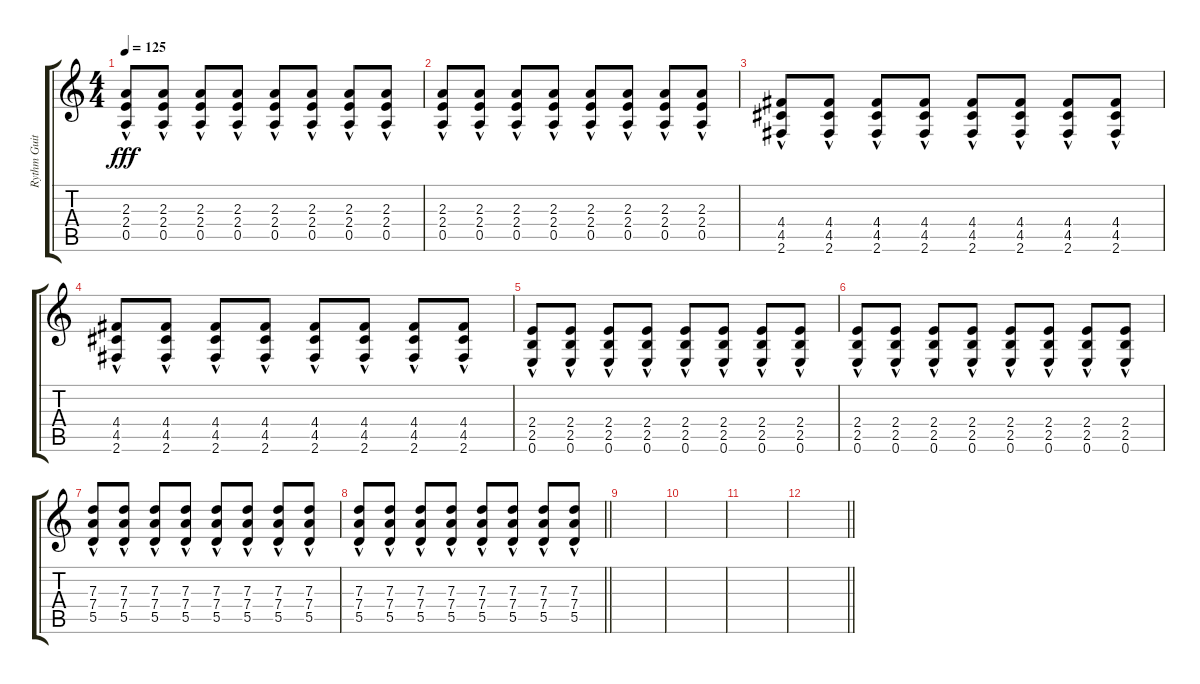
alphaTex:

\track ("Rythm Guitar #1" "Rythm Guit") {instrument overdrivenguitar}
\staff {score tabs}
\tuning (E4 B3 G3 D3 A2 E2) {hide}
\ts (4 4)
\tempo 125
\clef g2
\ks c
(2.3 2.4 0.5{hac}).8{dy fff} (2.3 2.4 0.5{hac}).8 (2.3 2.4 0.5{hac}).8 (2.3 2.4 0.5{hac}).8 (2.3 2.4 0.5{hac}).8 (2.3 2.4 0.5{hac}).8 (2.3 2.4 0.5{hac}).8 (2.3 2.4 0.5{hac}).8 |
(2.3 2.4 0.5{hac}).8 (2.3 2.4 0.5{hac}).8 (2.3 2.4 0.5{hac}).8 (2.3 2.4 0.5{hac}).8 (2.3 2.4 0.5{hac}).8 (2.3 2.4 0.5{hac}).8 (2.3 2.4 0.5{hac}).8 (2.3 2.4 0.5{hac}).8 |
(4.4 4.5{hac} 2.6).8 (4.4 4.5{hac} 2.6).8 (4.4 4.5{hac} 2.6).8 (4.4 4.5{hac} 2.6).8 (4.4 4.5{hac} 2.6).8 (4.4 4.5{hac} 2.6).8 (4.4 4.5{hac} 2.6).8 (4.4 4.5{hac} 2.6).8 |
(4.4 4.5{hac} 2.6).8 (4.4 4.5{hac} 2.6).8 (4.4 4.5{hac} 2.6).8 (4.4 4.5{hac} 2.6).8 (4.4 4.5{hac} 2.6).8 (4.4 4.5{hac} 2.6).8 (4.4 4.5{hac} 2.6).8 (4.4 4.5{hac} 2.6).8 |
(2.4{hac} 2.5 0.6).8 (2.4{hac} 2.5 0.6).8 (2.4{hac} 2.5 0.6).8 (2.4{hac} 2.5 0.6).8 (2.4{hac} 2.5 0.6).8 (2.4{hac} 2.5 0.6).8 (2.4{hac} 2.5 0.6).8 (2.4{hac} 2.5 0.6).8 |
(2.4{hac} 2.5 0.6).8 (2.4{hac} 2.5 0.6).8 (2.4{hac} 2.5 0.6).8 (2.4{hac} 2.5 0.6).8 (2.4{hac} 2.5 0.6).8 (2.4{hac} 2.5 0.6).8 (2.4{hac} 2.5 0.6).8 (2.4{hac} 2.5 0.6).8 |
(7.3 7.4{hac} 5.5).8 (7.3 7.4{hac} 5.5).8 (7.3 7.4{hac} 5.5).8 (7.3 7.4{hac} 5.5).8 (7.3 7.4{hac} 5.5).8 (7.3 7.4{hac} 5.5).8 (7.3 7.4{hac} 5.5).8 (7.3 7.4{hac} 5.5).8 |
\barLineRight lightlight
(7.3 7.4{hac} 5.5).8 (7.3 7.4{hac} 5.5).8 (7.3 7.4{hac} 5.5).8 (7.3 7.4{hac} 5.5).8 (7.3 7.4{hac} 5.5).8 (7.3 7.4{hac} 5.5).8 (7.3 7.4{hac} 5.5).8 (7.3 7.4{hac} 5.5).8 |
|
|
|
\barLineRight lightlight
